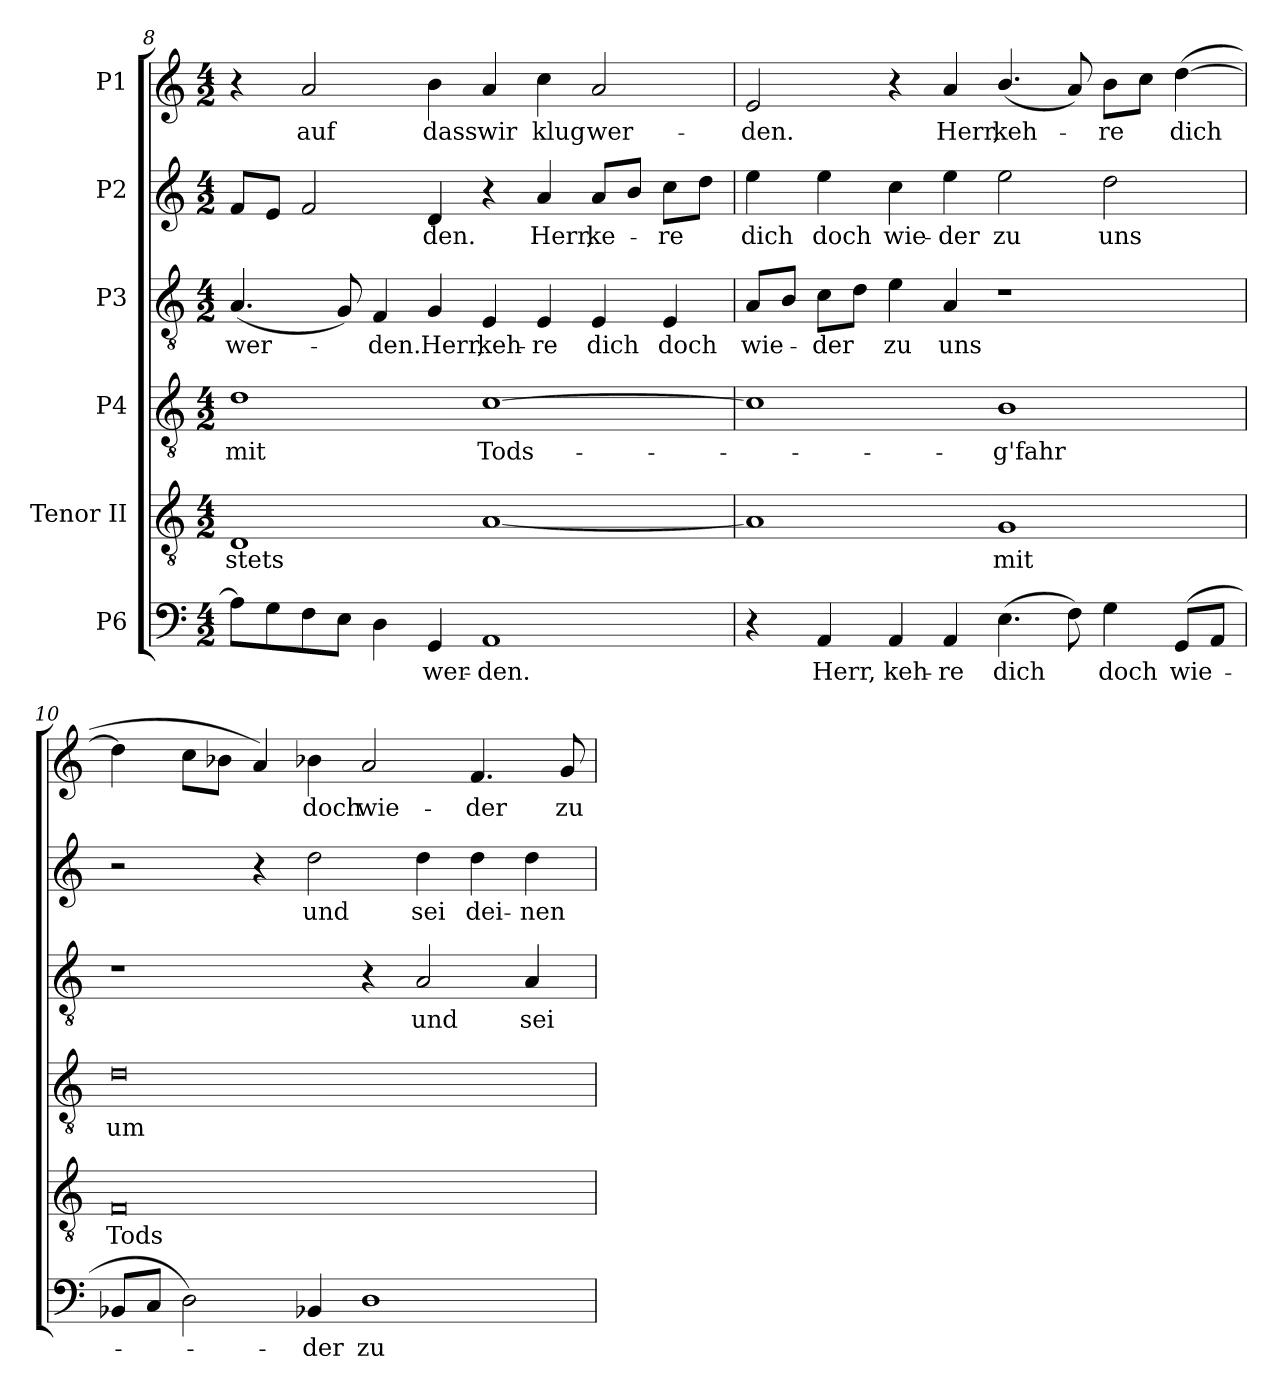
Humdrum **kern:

**kern	**text	**kern	**text	**kern	**text	**kern	**text	**kern	**text	**kern	**text
*part6	*part6	*part5	*part5	*part4	*part4	*part3	*part3	*part2	*part2	*part1	*part1
*staff6	*staff6	*staff5	*staff5	*staff4	*staff4	*staff3	*staff3	*staff2	*staff2	*staff1	*staff1
*I"P6	*	*I"Tenor II	*	*I"P4	*	*I"P3	*	*I"P2	*	*I"P1	*
*clefF4	*	*clefGv2	*	*clefGv2	*	*clefGv2	*	*clefG2	*	*clefG2	*
*	*	*ITrd7c12	*	*ITrd7c12	*	*ITrd7c12	*	*	*	*	*
*k[]	*	*k[]	*	*k[]	*	*k[]	*	*k[]	*	*k[]	*
*C:	*	*C:	*	*C:	*	*C:	*	*C:	*	*C:	*
*M4/2	*	*M4/2	*	*M4/2	*	*M4/2	*	*M4/2	*	*M4/2	*
=8	=8	=8	=8	=8	=8	=8	=8	=8	=8	=8	=8
!	!	!	!LO:LY:b:color=#000000	!	!	!	!	!	!	!	!
!	!	!	!	!	!LO:LY:b:color=#000000	!	!	!	!	!	!
!	!	!	!	!	!	!	!LO:LY:b:color=#000000	!	!	!	!
8Ai\L]	.	1DDi	stets	1Di	mit	(4.AAi/	wer-	8fi/L	.	4r	.
8Gi\	.	.	.	.	.	.	.	8ei/J	.	.	.
!	!	!	!	!	!	!	!	!	!	!	!LO:LY:b:color=#000000
8Fi\	.	.	.	.	.	.	.	2fi/	.	2ai/	auf
8Ei\J	.	.	.	.	.	8GGi/)	.	.	.	.	.
!	!	!	!	!	!	!	!LO:LY:b:color=#000000	!	!	!	!
4Di\	.	.	.	.	.	4FFi/	-den.	.	.	.	.
!	!LO:LY:b:color=#000000	!	!	!	!	!	!	!	!	!	!
!	!	!	!	!	!	!	!LO:LY:b:color=#000000	!	!	!	!
!	!	!	!	!	!	!	!	!	!LO:LY:b:color=#000000	!	!
!	!	!	!	!	!	!	!	!	!	!	!LO:LY:b:color=#000000
4GGi/	wer-	.	.	.	.	4GGi/	Herr,	4di/	-den.	4bi\	dass
!	!LO:LY:b:color=#000000	!	!	!	!	!	!	!	!	!	!
!	!	!	!	!	!LO:LY:b:color=#000000	!	!	!	!	!	!
!	!	!	!	!	!	!	!LO:LY:b:color=#000000	!	!	!	!
!	!	!	!	!	!	!	!	!	!	!	!LO:LY:b:color=#000000
1AAi	-den.	[1AAi	.	[1Ci	Tods-	4EEi/	keh-	4r	.	4ai/	wir
!	!	!	!	!	!	!	!LO:LY:b:color=#000000	!	!	!	!
!	!	!	!	!	!	!	!	!	!LO:LY:b:color=#000000	!	!
!	!	!	!	!	!	!	!	!	!	!	!LO:LY:b:color=#000000
.	.	.	.	.	.	4EEi/	-re	4ai/	Herr,	4cci\	klug
!	!	!	!	!	!	!	!LO:LY:b:color=#000000	!	!	!	!
!	!	!	!	!	!	!	!	!	!LO:LY:b:color=#000000	!	!
!	!	!	!	!	!	!	!	!	!	!	!LO:LY:b:color=#000000
.	.	.	.	.	.	4EEi/	dich	8ai/L	ke-	2ai/	wer-
.	.	.	.	.	.	.	.	8bi/J	.	.	.
!	!	!	!	!	!	!	!LO:LY:b:color=#000000	!	!	!	!
!	!	!	!	!	!	!	!	!	!LO:LY:b:color=#000000	!	!
.	.	.	.	.	.	4EEi/	doch	8cci\L	-re	.	.
.	.	.	.	.	.	.	.	8ddi\J	.	.	.
!!LO:PB:g=z
=9	=9	=9	=9	=9	=9	=9	=9	=9	=9	=9	=9
!	!	!	!	!	!	!	!LO:LY:b:color=#000000	!	!	!	!
!	!	!	!	!	!	!	!	!	!LO:LY:b:color=#000000	!	!
!	!	!	!	!	!	!	!	!	!	!	!LO:LY:b:color=#000000
4r	.	1AAi]	.	1Ci]	.	8AAi/L	wie-	4eei\	dich	2ei/	-den.
.	.	.	.	.	.	8BBi/J	.	.	.	.	.
!	!LO:LY:b:color=#000000	!	!	!	!	!	!	!	!	!	!
!	!	!	!	!	!	!	!LO:LY:b:color=#000000	!	!	!	!
!	!	!	!	!	!	!	!	!	!LO:LY:b:color=#000000	!	!
4AAi/	Herr,	.	.	.	.	8Ci\L	-der	4eei\	doch	.	.
.	.	.	.	.	.	8Di\J	.	.	.	.	.
!	!LO:LY:b:color=#000000	!	!	!	!	!	!	!	!	!	!
!	!	!	!	!	!	!	!LO:LY:b:color=#000000	!	!	!	!
!	!	!	!	!	!	!	!	!	!LO:LY:b:color=#000000	!	!
4AAi/	keh-	.	.	.	.	4Ei\	zu	4cci\	wie-	4r	.
!	!LO:LY:b:color=#000000	!	!	!	!	!	!	!	!	!	!
!	!	!	!	!	!	!	!LO:LY:b:color=#000000	!	!	!	!
!	!	!	!	!	!	!	!	!	!LO:LY:b:color=#000000	!	!
!	!	!	!	!	!	!	!	!	!	!	!LO:LY:b:color=#000000
4AAi/	-re	.	.	.	.	4AAi/	uns	4eei\	-der	4ai/	Herr,
!	!LO:LY:b:color=#000000	!	!	!	!	!	!	!	!	!	!
!	!	!	!LO:LY:b:color=#000000	!	!	!	!	!	!	!	!
!	!	!	!	!	!LO:LY:b:color=#000000	!	!	!	!	!	!
!	!	!	!	!	!	!	!	!	!LO:LY:b:color=#000000	!	!
!	!	!	!	!	!	!	!	!	!	!	!LO:LY:b:color=#000000
(4.Ei\	dich	1GGi	mit	1BBi	-g'fahr	1r	.	2eei\	zu	(4.bi/	keh-
8Fi\)	.	.	.	.	.	.	.	.	.	8ai/)	.
!	!LO:LY:b:color=#000000	!	!	!	!	!	!	!	!	!	!
!	!	!	!	!	!	!	!	!	!LO:LY:b:color=#000000	!	!
!	!	!	!	!	!	!	!	!	!	!	!LO:LY:b:color=#000000
4Gi\	doch	.	.	.	.	.	.	2ddi\	uns	8bi\L	-re
.	.	.	.	.	.	.	.	.	.	8cci\J	.
!	!LO:LY:b:color=#000000	!	!	!	!	!	!	!	!	!	!
!	!	!	!	!	!	!	!	!	!	!	!LO:LY:b:color=#000000
(8GGi/L	wie-	.	.	.	.	.	.	.	.	([4ddi\	dich
8AAi/J	.	.	.	.	.	.	.	.	.	.	.
=10	=10	=10	=10	=10	=10	=10	=10	=10	=10	=10	=10
!	!	!	!LO:LY:b:color=#000000	!	!	!	!	!	!	!	!
!	!	!	!	!	!LO:LY:b:color=#000000	!	!	!	!	!	!
8BB-Xi/L	.	0FFi	Tods-	0Di	um-	1r	.	2r	.	4ddi\]	.
8Ci/J	.	.	.	.	.	.	.	.	.	.	.
2Di\)	.	.	.	.	.	.	.	.	.	8cci\L	.
.	.	.	.	.	.	.	.	.	.	8b-Xi\J	.
.	.	.	.	.	.	.	.	4r	.	4ai/)	.
!	!LO:LY:b:color=#000000	!	!	!	!	!	!	!	!	!	!
!	!	!	!	!	!	!	!	!	!LO:LY:b:color=#000000	!	!
!	!	!	!	!	!	!	!	!	!	!	!LO:LY:b:color=#000000
4BB-Xi/	-der	.	.	.	.	.	.	2ddi\	und	4b-Xi\	doch
!	!LO:LY:b:color=#000000	!	!	!	!	!	!	!	!	!	!
!	!	!	!	!	!	!	!	!	!	!	!LO:LY:b:color=#000000
1Di	zu	.	.	.	.	4r	.	.	.	2ai/	wie-
!	!	!	!	!	!	!	!LO:LY:b:color=#000000	!	!	!	!
!	!	!	!	!	!	!	!	!	!LO:LY:b:color=#000000	!	!
.	.	.	.	.	.	2AAi/	und	4ddi\	sei	.	.
!	!	!	!	!	!	!	!	!	!LO:LY:b:color=#000000	!	!
!	!	!	!	!	!	!	!	!	!	!	!LO:LY:b:color=#000000
.	.	.	.	.	.	.	.	4ddi\	dei-	4.fi/	-der
!	!	!	!	!	!	!	!LO:LY:b:color=#000000	!	!	!	!
!	!	!	!	!	!	!	!	!	!LO:LY:b:color=#000000	!	!
.	.	.	.	.	.	4AAi/	sei	4ddi\	-nen	.	.
!	!	!	!	!	!	!	!	!	!	!	!LO:LY:b:color=#000000
.	.	.	.	.	.	.	.	.	.	8gi/	zu
=	=	=	=	=	=	=	=	=	=	=	=
*-	*-	*-	*-	*-	*-	*-	*-	*-	*-	*-	*-
